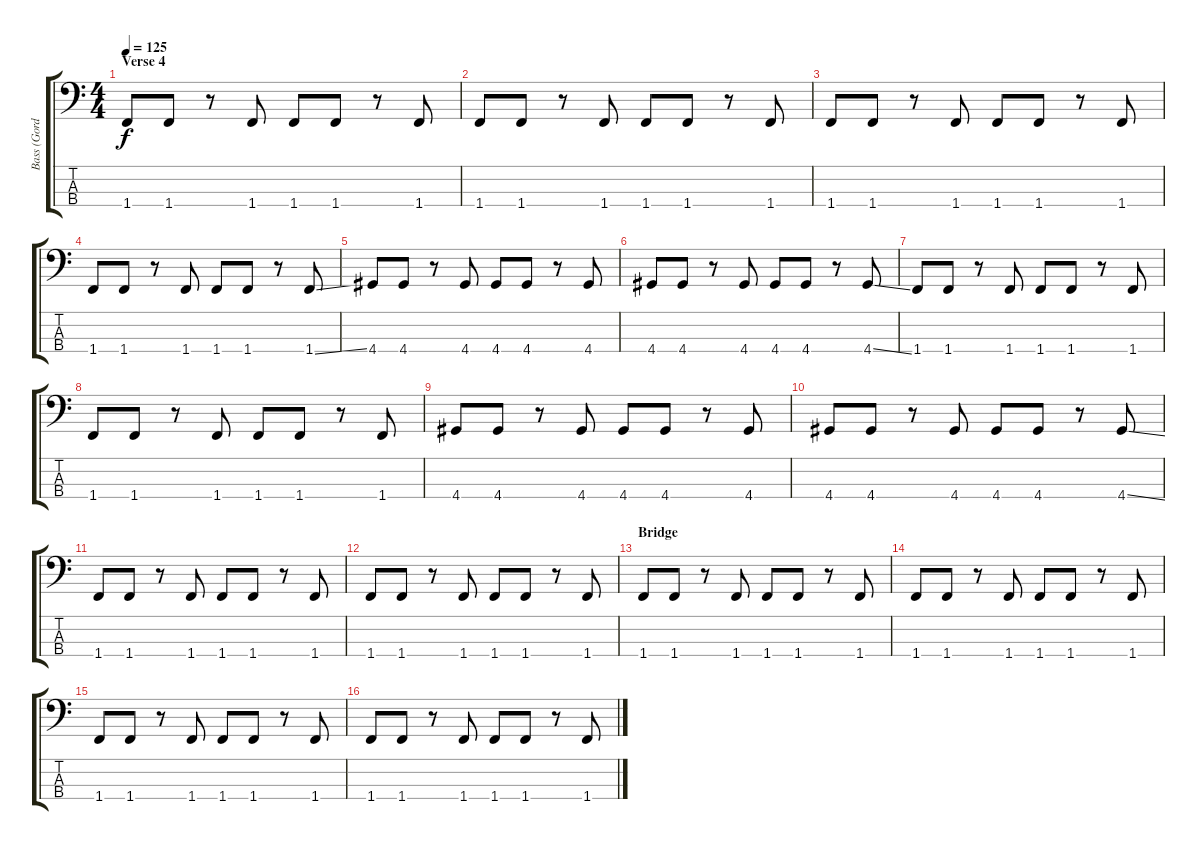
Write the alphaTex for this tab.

\track ("Bass (Gorden)" "Bass (Gord") {instrument electricbassfinger}
\staff {score tabs}
\tuning (G2 D2 A1 E1) {hide}
\ts (4 4)
\section ("" "Verse 4")
\tempo 125
\clef f4
\ks c
1.4.8{dy f} 1.4.8 r.8 1.4.8 1.4.8 1.4.8 r.8 1.4.8 |
1.4.8 1.4.8 r.8 1.4.8 1.4.8 1.4.8 r.8 1.4.8 |
1.4.8 1.4.8 r.8 1.4.8 1.4.8 1.4.8 r.8 1.4.8 |
1.4.8 1.4.8 r.8 1.4.8 1.4.8 1.4.8 r.8 1.4{ss}.8 |
4.4.8 4.4.8 r.8 4.4.8 4.4.8 4.4.8 r.8 4.4.8 |
4.4.8 4.4.8 r.8 4.4.8 4.4.8 4.4.8 r.8 4.4{ss}.8 |
1.4.8 1.4.8 r.8 1.4.8 1.4.8 1.4.8 r.8 1.4.8 |
1.4.8 1.4.8 r.8 1.4.8 1.4.8 1.4.8 r.8 1.4.8 |
4.4.8 4.4.8 r.8 4.4.8 4.4.8 4.4.8 r.8 4.4.8 |
4.4.8 4.4.8 r.8 4.4.8 4.4.8 4.4.8 r.8 4.4{ss}.8 |
1.4.8 1.4.8 r.8 1.4.8 1.4.8 1.4.8 r.8 1.4.8 |
1.4.8 1.4.8 r.8 1.4.8 1.4.8 1.4.8 r.8 1.4.8 |
\section ("" "Bridge")
1.4.8 1.4.8 r.8 1.4.8 1.4.8 1.4.8 r.8 1.4.8 |
1.4.8 1.4.8 r.8 1.4.8 1.4.8 1.4.8 r.8 1.4.8 |
1.4.8 1.4.8 r.8 1.4.8 1.4.8 1.4.8 r.8 1.4.8 |
1.4.8 1.4.8 r.8 1.4.8 1.4.8 1.4.8 r.8 1.4.8
